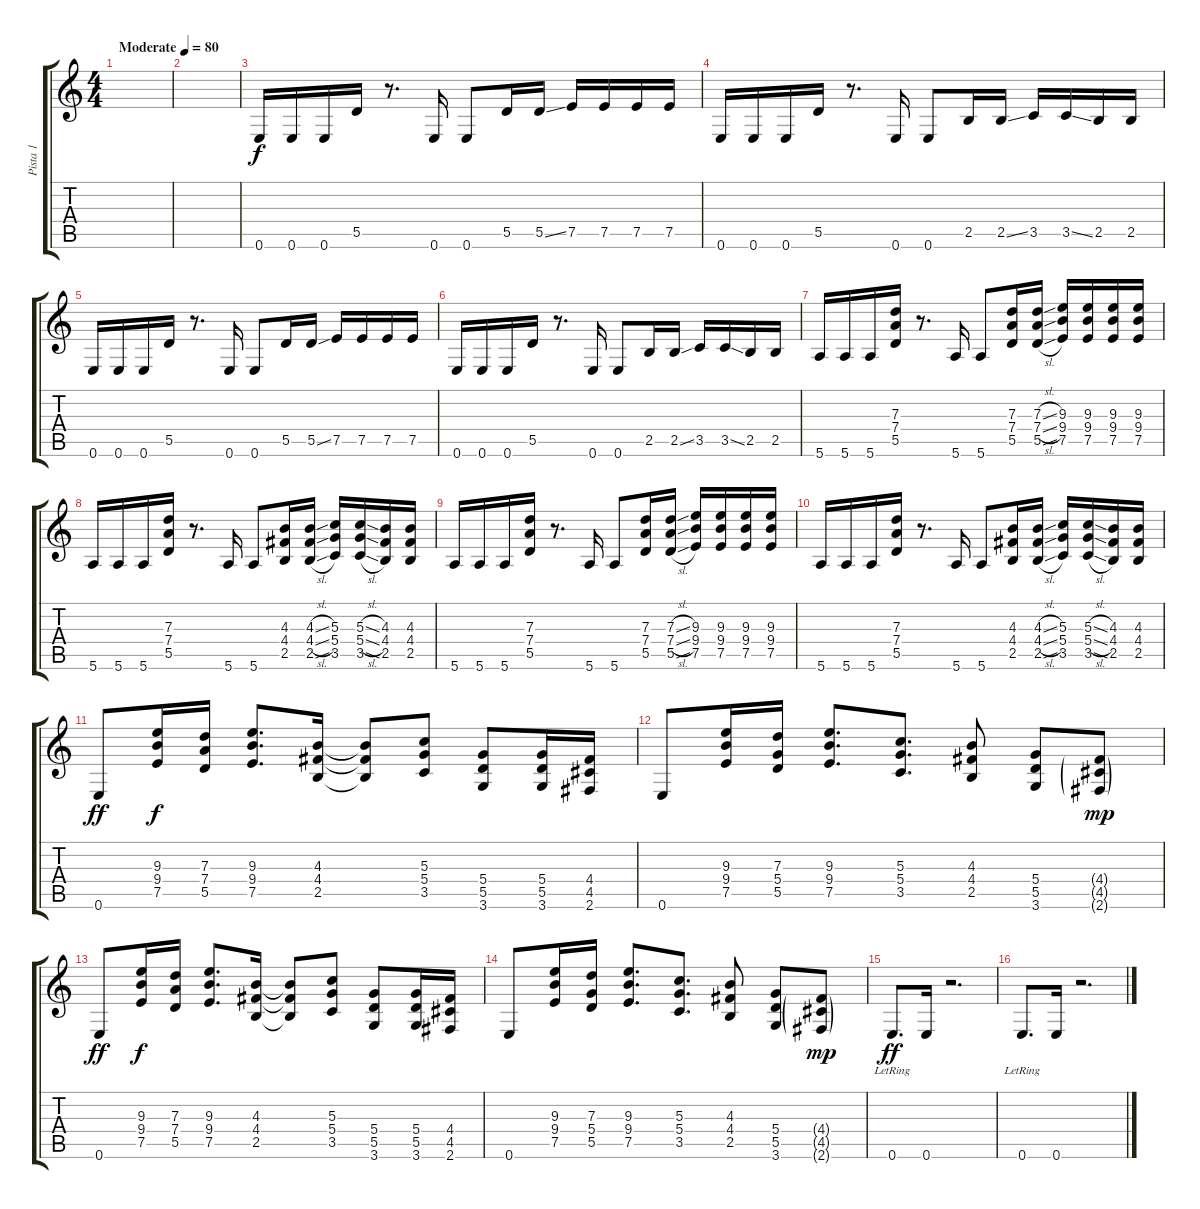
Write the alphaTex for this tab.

\track ("Pista 1" "Pista 1") {instrument distortionguitar}
\staff {score tabs}
\tuning (E4 B3 G3 D3 A2 E2) {hide}
\ts (4 4)
\tempo (80 "Moderate")
\clef g2
\ks c
|
|
0.6.16 0.6.16 0.6.16 5.5.16 r.8{d} 0.6.16 0.6.8 5.5.16 5.5{ss}.16 7.5.16 7.5.16 7.5.16 7.5.16 |
0.6.16 0.6.16 0.6.16 5.5.16 r.8{d} 0.6.16 0.6.8 2.5.16 2.5{ss}.16 3.5.16 3.5{ss}.16 2.5.16 2.5.16 |
0.6.16 0.6.16 0.6.16 5.5.16 r.8{d} 0.6.16 0.6.8 5.5.16 5.5{ss}.16 7.5.16 7.5.16 7.5.16 7.5.16 |
0.6.16 0.6.16 0.6.16 5.5.16 r.8{d} 0.6.16 0.6.8 2.5.16 2.5{ss}.16 3.5.16 3.5{ss}.16 2.5.16 2.5.16 |
5.6.16 5.6.16 5.6.16 (7.3 7.4 5.5).16 r.8{d} 5.6.16 5.6.8 (7.3 7.4 5.5).16 (7.3{sl} 7.4{sl} 5.5{sl}).16 (9.3 9.4 7.5).16 (9.3 9.4 7.5).16 (9.3 9.4 7.5).16 (9.3 9.4 7.5).16 |
5.6.16 5.6.16 5.6.16 (7.3 7.4 5.5).16 r.8{d} 5.6.16 5.6.8 (4.3 4.4 2.5).16 (4.3{sl} 4.4{sl} 2.5{sl}).16 (5.3 5.4 3.5).16 (5.3{sl} 5.4{sl} 3.5{sl}).16 (4.3 4.4 2.5).16 (4.3 4.4 2.5).16 |
5.6.16{volume 16} 5.6.16 5.6.16 (7.3 7.4 5.5).16 r.8{d} 5.6.16 5.6.8 (7.3 7.4 5.5).16 (7.3{sl} 7.4{sl} 5.5{sl}).16 (9.3 9.4 7.5).16 (9.3 9.4 7.5).16 (9.3 9.4 7.5).16 (9.3 9.4 7.5).16 |
5.6.16 5.6.16 5.6.16 (7.3 7.4 5.5).16 r.8{d} 5.6.16 5.6.8 (4.3 4.4 2.5).16 (4.3{sl} 4.4{sl} 2.5{sl}).16 (5.3 5.4 3.5).16 (5.3{sl} 5.4{sl} 3.5{sl}).16 (4.3 4.4 2.5).16 (4.3 4.4 2.5).16 |
0.6.8{dy ff} (9.3 9.4 7.5).16{dy f} (7.3 7.4 5.5).16 (9.3 9.4 7.5).8{d} (4.3 4.4 2.5).16 (4.3{t} 4.4{t} 2.5{t}).8 (5.3 5.4 3.5).8 (5.4 5.5 3.6).8 (5.4 5.5 3.6).16 (4.4 4.5 2.6).16 |
0.6.8 (9.3 9.4 7.5).16 (7.3 5.4 5.5).16 (9.3 9.4 7.5).8{d} (5.3 5.4 3.5).8{d} (4.3 4.4 2.5).8 (5.4 5.5 3.6).8 (4.4{g} 4.5{g} 2.6{g}).8{dy mp} |
0.6.8{dy ff} (9.3 9.4 7.5).16{dy f} (7.3 7.4 5.5).16 (9.3 9.4 7.5).8{d} (4.3 4.4 2.5).16 (4.3{t} 4.4{t} 2.5{t}).8 (5.3 5.4 3.5).8 (5.4 5.5 3.6).8 (5.4 5.5 3.6).16 (4.4 4.5 2.6).16 |
0.6.8 (9.3 9.4 7.5).16 (7.3 5.4 5.5).16 (9.3 9.4 7.5).8{d} (5.3 5.4 3.5).8{d} (4.3 4.4 2.5).8 (5.4 5.5 3.6).8 (4.4{g} 4.5{g} 2.6{g}).8{dy mp} |
0.6{lr}.8{d dy ff} 0.6.16 r.2{d} |
0.6{lr}.8{d} 0.6.16 r.2{d}
